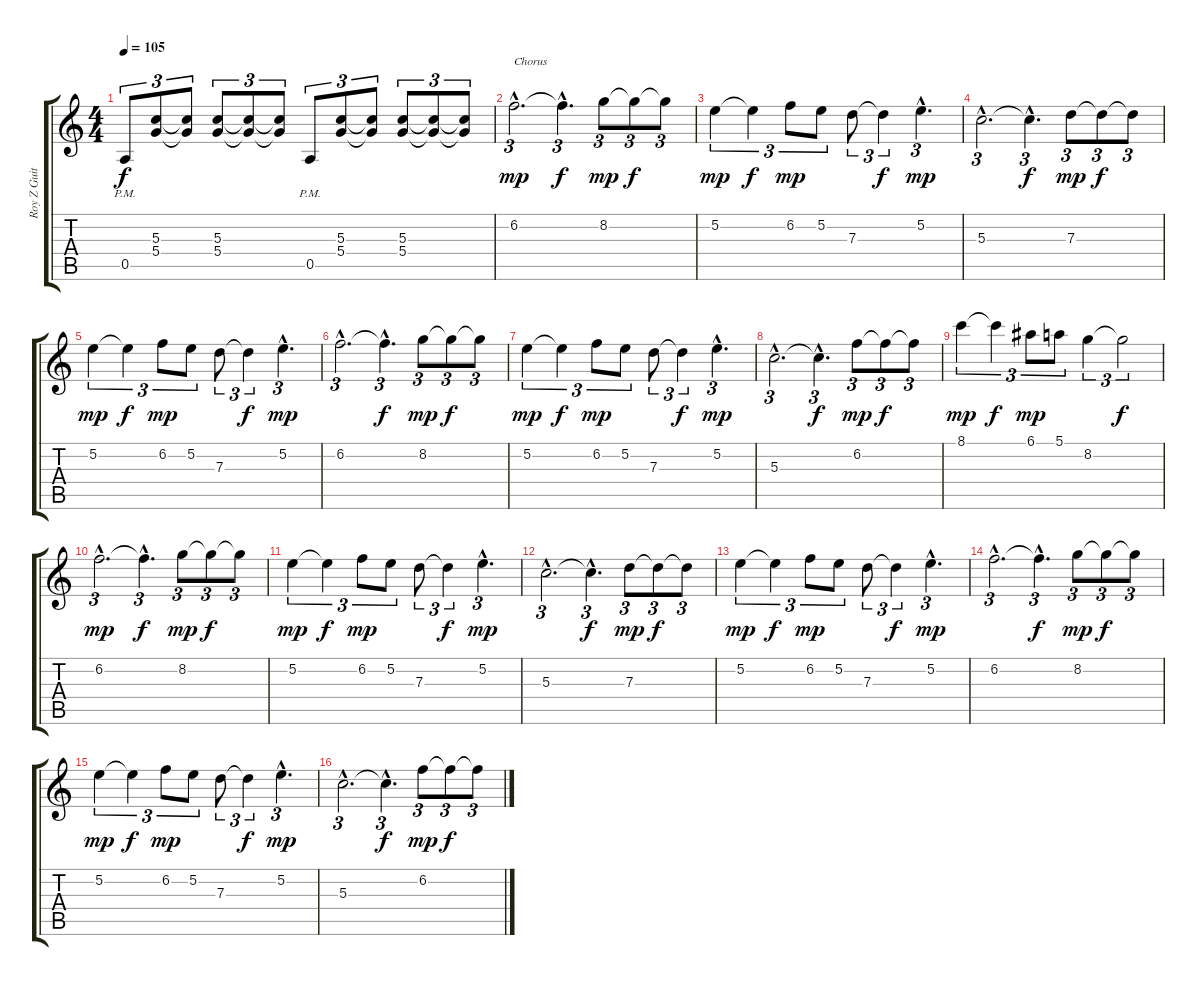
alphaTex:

\track ("Roy Z Guitar 01" "Roy Z Guit") {instrument electricguitarclean}
\staff {score tabs}
\tuning (E4 B3 G3 D3 A2 D2) {hide}
\ts (4 4)
\tempo 105
\clef g2
\ks c
0.5{pm}.8{tu (3 2) dy f} (5.3 5.4).8{tu (3 2)} (5.3{t} 5.4{t}).8{tu (3 2)} (5.3 5.4).8{tu (3 2)} (5.3{t} 5.4{t}).8{tu (3 2)} (5.3{t} 5.4{t}).8{tu (3 2)} 0.5{pm}.8{tu (3 2)} (5.3 5.4).8{tu (3 2)} (5.3{t} 5.4{t}).8{tu (3 2)} (5.3 5.4).8{tu (3 2)} (5.3{t} 5.4{t}).8{tu (3 2)} (5.3{t} 5.4{t}).8{tu (3 2)} |
6.2{hac}.2{d tu (3 2) txt "Chorus" dy mp instrument distortionguitar} 6.2{hac t}.4{d tu (3 2) dy f} 8.2.8{tu (3 2) dy mp} 8.2{t}.8{tu (3 2) dy f} 8.2{t}.8{tu (3 2)} |
5.2.4{tu (3 2) dy mp} 5.2{t}.4{tu (3 2) dy f} 6.2.8{tu (3 2) dy mp} 5.2.8{tu (3 2)} 7.3.8{tu (3 2)} 7.3{t}.4{tu (3 2) dy f} 5.2{hac}.4{d tu (3 2) dy mp} |
5.3{hac}.2{d tu (3 2) instrument distortionguitar} 5.3{hac t}.4{d tu (3 2) dy f} 7.3.8{tu (3 2) dy mp} 7.3{t}.8{tu (3 2) dy f} 7.3{t}.8{tu (3 2)} |
5.2.4{tu (3 2) dy mp} 5.2{t}.4{tu (3 2) dy f} 6.2.8{tu (3 2) dy mp} 5.2.8{tu (3 2)} 7.3.8{tu (3 2)} 7.3{t}.4{tu (3 2) dy f} 5.2{hac}.4{d tu (3 2) dy mp} |
6.2{hac}.2{d tu (3 2) instrument distortionguitar} 6.2{hac t}.4{d tu (3 2) dy f} 8.2.8{tu (3 2) dy mp} 8.2{t}.8{tu (3 2) dy f} 8.2{t}.8{tu (3 2)} |
5.2.4{tu (3 2) dy mp} 5.2{t}.4{tu (3 2) dy f} 6.2.8{tu (3 2) dy mp} 5.2.8{tu (3 2)} 7.3.8{tu (3 2)} 7.3{t}.4{tu (3 2) dy f} 5.2{hac}.4{d tu (3 2) dy mp} |
5.3{hac}.2{d tu (3 2) instrument distortionguitar} 5.3{hac t}.4{d tu (3 2) dy f} 6.2.8{tu (3 2) dy mp} 6.2{t}.8{tu (3 2) dy f} 6.2{t}.8{tu (3 2)} |
8.1.4{tu (3 2) dy mp} 8.1{t}.4{tu (3 2) dy f} 6.1.8{tu (3 2) dy mp} 5.1.8{tu (3 2)} 8.2.4{tu (3 2)} 8.2{t}.2{tu (3 2) dy f} |
6.2{hac}.2{d tu (3 2) dy mp instrument distortionguitar} 6.2{hac t}.4{d tu (3 2) dy f} 8.2.8{tu (3 2) dy mp} 8.2{t}.8{tu (3 2) dy f} 8.2{t}.8{tu (3 2)} |
5.2.4{tu (3 2) dy mp} 5.2{t}.4{tu (3 2) dy f} 6.2.8{tu (3 2) dy mp} 5.2.8{tu (3 2)} 7.3.8{tu (3 2)} 7.3{t}.4{tu (3 2) dy f} 5.2{hac}.4{d tu (3 2) dy mp} |
5.3{hac}.2{d tu (3 2) instrument distortionguitar} 5.3{hac t}.4{d tu (3 2) dy f} 7.3.8{tu (3 2) dy mp} 7.3{t}.8{tu (3 2) dy f} 7.3{t}.8{tu (3 2)} |
5.2.4{tu (3 2) dy mp} 5.2{t}.4{tu (3 2) dy f} 6.2.8{tu (3 2) dy mp} 5.2.8{tu (3 2)} 7.3.8{tu (3 2)} 7.3{t}.4{tu (3 2) dy f} 5.2{hac}.4{d tu (3 2) dy mp} |
6.2{hac}.2{d tu (3 2) instrument distortionguitar} 6.2{hac t}.4{d tu (3 2) dy f} 8.2.8{tu (3 2) dy mp} 8.2{t}.8{tu (3 2) dy f} 8.2{t}.8{tu (3 2)} |
5.2.4{tu (3 2) dy mp} 5.2{t}.4{tu (3 2) dy f} 6.2.8{tu (3 2) dy mp} 5.2.8{tu (3 2)} 7.3.8{tu (3 2)} 7.3{t}.4{tu (3 2) dy f} 5.2{hac}.4{d tu (3 2) dy mp} |
5.3{hac}.2{d tu (3 2) instrument distortionguitar} 5.3{hac t}.4{d tu (3 2) dy f} 6.2.8{tu (3 2) dy mp} 6.2{t}.8{tu (3 2) dy f} 6.2{t}.8{tu (3 2)}
